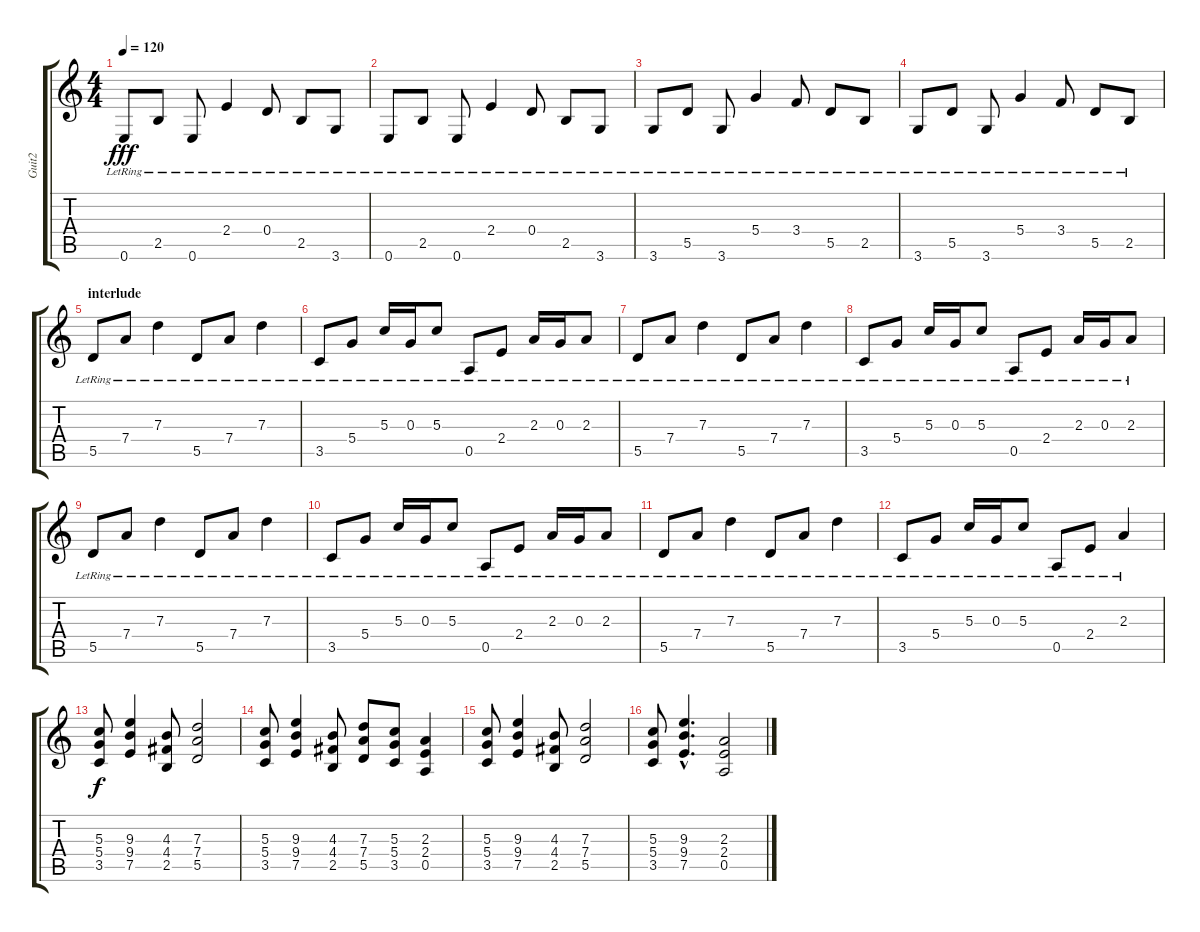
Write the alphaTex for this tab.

\track ("Guit2" "Guit2") {instrument electricguitarclean}
\staff {score tabs}
\tuning (E4 B3 G3 D3 A2 E2) {hide}
\ts (4 4)
\tempo 120
\clef g2
\ks c
0.6{lr}.8{dy fff} 2.5{lr}.8 0.6{lr}.8 2.4{lr}.4 0.4{lr}.8 2.5{lr}.8 3.6{lr}.8 |
0.6{lr}.8 2.5{lr}.8 0.6{lr}.8 2.4{lr}.4 0.4{lr}.8 2.5{lr}.8 3.6{lr}.8 |
3.6{lr}.8 5.5{lr}.8 3.6{lr}.8 5.4{lr}.4 3.4{lr}.8 5.5{lr}.8 2.5{lr}.8 |
3.6{lr}.8 5.5{lr}.8 3.6{lr}.8 5.4{lr}.4 3.4{lr}.8 5.5{lr}.8 2.5{lr}.8 |
\section ("" "interlude")
5.5{lr}.8 7.4{lr}.8 7.3{lr}.4 5.5{lr}.8 7.4{lr}.8 7.3{lr}.4 |
3.5{lr}.8 5.4{lr}.8 5.3{lr}.16 0.3{lr}.16 5.3{lr}.8 0.5{lr}.8 2.4{lr}.8 2.3{lr}.16 0.3{lr}.16 2.3{lr}.8 |
5.5{lr}.8 7.4{lr}.8 7.3{lr}.4 5.5{lr}.8 7.4{lr}.8 7.3{lr}.4 |
3.5{lr}.8 5.4{lr}.8 5.3{lr}.16 0.3{lr}.16 5.3{lr}.8 0.5{lr}.8 2.4{lr}.8 2.3{lr}.16 0.3{lr}.16 2.3{lr}.8 |
5.5{lr}.8 7.4{lr}.8 7.3{lr}.4 5.5{lr}.8 7.4{lr}.8 7.3{lr}.4 |
3.5{lr}.8 5.4{lr}.8 5.3{lr}.16 0.3{lr}.16 5.3{lr}.8 0.5{lr}.8 2.4{lr}.8 2.3{lr}.16 0.3{lr}.16 2.3{lr}.8 |
5.5{lr}.8 7.4{lr}.8 7.3{lr}.4 5.5{lr}.8 7.4{lr}.8 7.3{lr}.4 |
3.5{lr}.8 5.4{lr}.8 5.3{lr}.16 0.3{lr}.16 5.3{lr}.8 0.5{lr}.8 2.4{lr}.8 2.3{lr}.4 |
(5.3 5.4 3.5).8{dy f instrument overdrivenguitar} (9.3 9.4 7.5).4 (4.3 4.4 2.5).8 (7.3 7.4 5.5).2 |
(5.3 5.4 3.5).8 (9.3 9.4 7.5).4 (4.3 4.4 2.5).8 (7.3 7.4 5.5).8 (5.3 5.4 3.5).8 (2.3 2.4 0.5).4 |
(5.3 5.4 3.5).8 (9.3 9.4 7.5).4 (4.3 4.4 2.5).8 (7.3 7.4 5.5).2 |
(5.3 5.4 3.5).8 (9.3{hac} 9.4{hac} 7.5{hac}).4{d} (2.3 2.4 0.5).2
